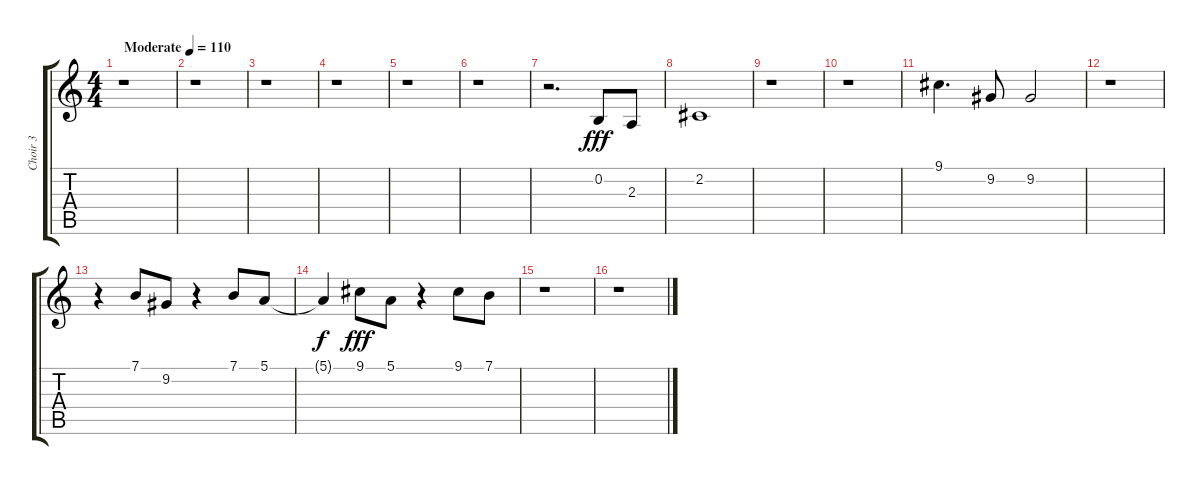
\track ("Choir 3" "Choir 3") {instrument choiraahs}
\staff {score tabs}
\tuning (E4 B3 G3 D3 A2 E2) {hide}
\ts (4 4)
\tempo (110 "Moderate")
\clef g2
\ks c
r.1{dy fff instrument choiraahs} |
r.1 |
r.1 |
r.1 |
r.1 |
r.1 |
r.2{d} 0.2.8 2.3.8 |
2.2.1 |
r.1 |
r.1 |
9.1.4{d} 9.2.8 9.2.2 |
r.1 |
r.4 7.1.8 9.2.8 r.4 7.1.8 5.1.8 |
5.1{t}.4{dy f} 9.1.8{dy fff} 5.1.8 r.4 9.1.8 7.1.8 |
r.1 |
r.1
